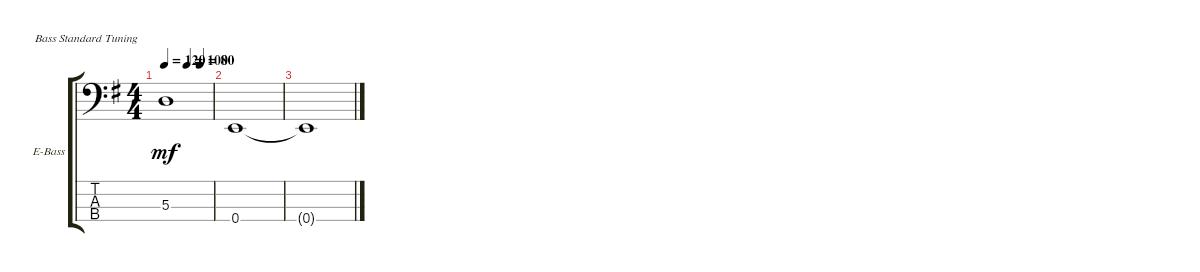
\bracketExtendMode groupsimilarinstruments
\firstSystemTrackNameOrientation horizontal
\otherSystemsTrackNameOrientation horizontal
\track ("Electric Bass" "E-Bass") {instrument electricbassfinger}
\staff {score tabs}
\tuning (G2 D2 A1 E1)
\ts (4 4)
\tempo 120
\tempo (100 0.46875)
\tempo (80 0.75)
\clef f4
\ks g
5.3{t}.1{dy mf} |
0.4.1 |
0.4{t}.1
